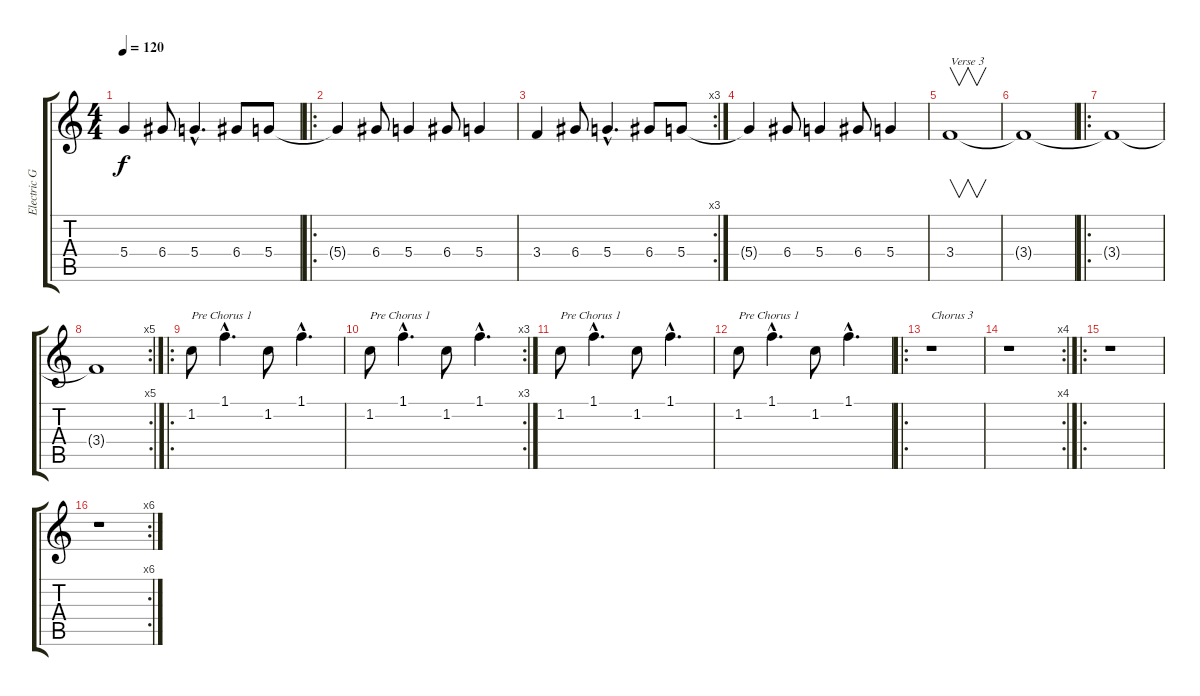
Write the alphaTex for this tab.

\track ("Electric Guitar" "Electric G") {instrument overdrivenguitar}
\staff {score tabs}
\tuning (E4 B3 G3 D3 A2 E2) {hide}
\ts (4 4)
\tempo 120
\clef g2
\ks c
5.4{t}.4{dy f} 6.4.8 5.4{hac}.4{d} 6.4.8 5.4.8 |
\ro
5.4{t}.4 6.4.8 5.4.4 6.4.8 5.4.4 |
\rc 3
3.4.4 6.4.8 5.4{hac}.4{d} 6.4.8 5.4.8 |
5.4{t}.4 6.4.8 5.4.4 6.4.8 5.4.4 |
3.4.1{v txt "Verse 3"} |
3.4{t}.1 |
\ro
3.4{t}.1 |
\rc 5
3.4{t}.1 |
\ro
1.2.8{txt "Pre Chorus 1"} 1.1{hac}.4{d} 1.2.8 1.1{hac}.4{d} |
\rc 3
1.2.8{txt "Pre Chorus 1"} 1.1{hac}.4{d} 1.2.8 1.1{hac}.4{d} |
1.2.8{txt "Pre Chorus 1"} 1.1{hac}.4{d} 1.2.8 1.1{hac}.4{d} |
1.2.8{txt "Pre Chorus 1"} 1.1{hac}.4{d} 1.2.8 1.1{hac}.4{d} |
\ro
r.1{txt "Chorus 3"} |
\rc 4
r.1 |
\ro
r.1 |
\rc 6
r.1
